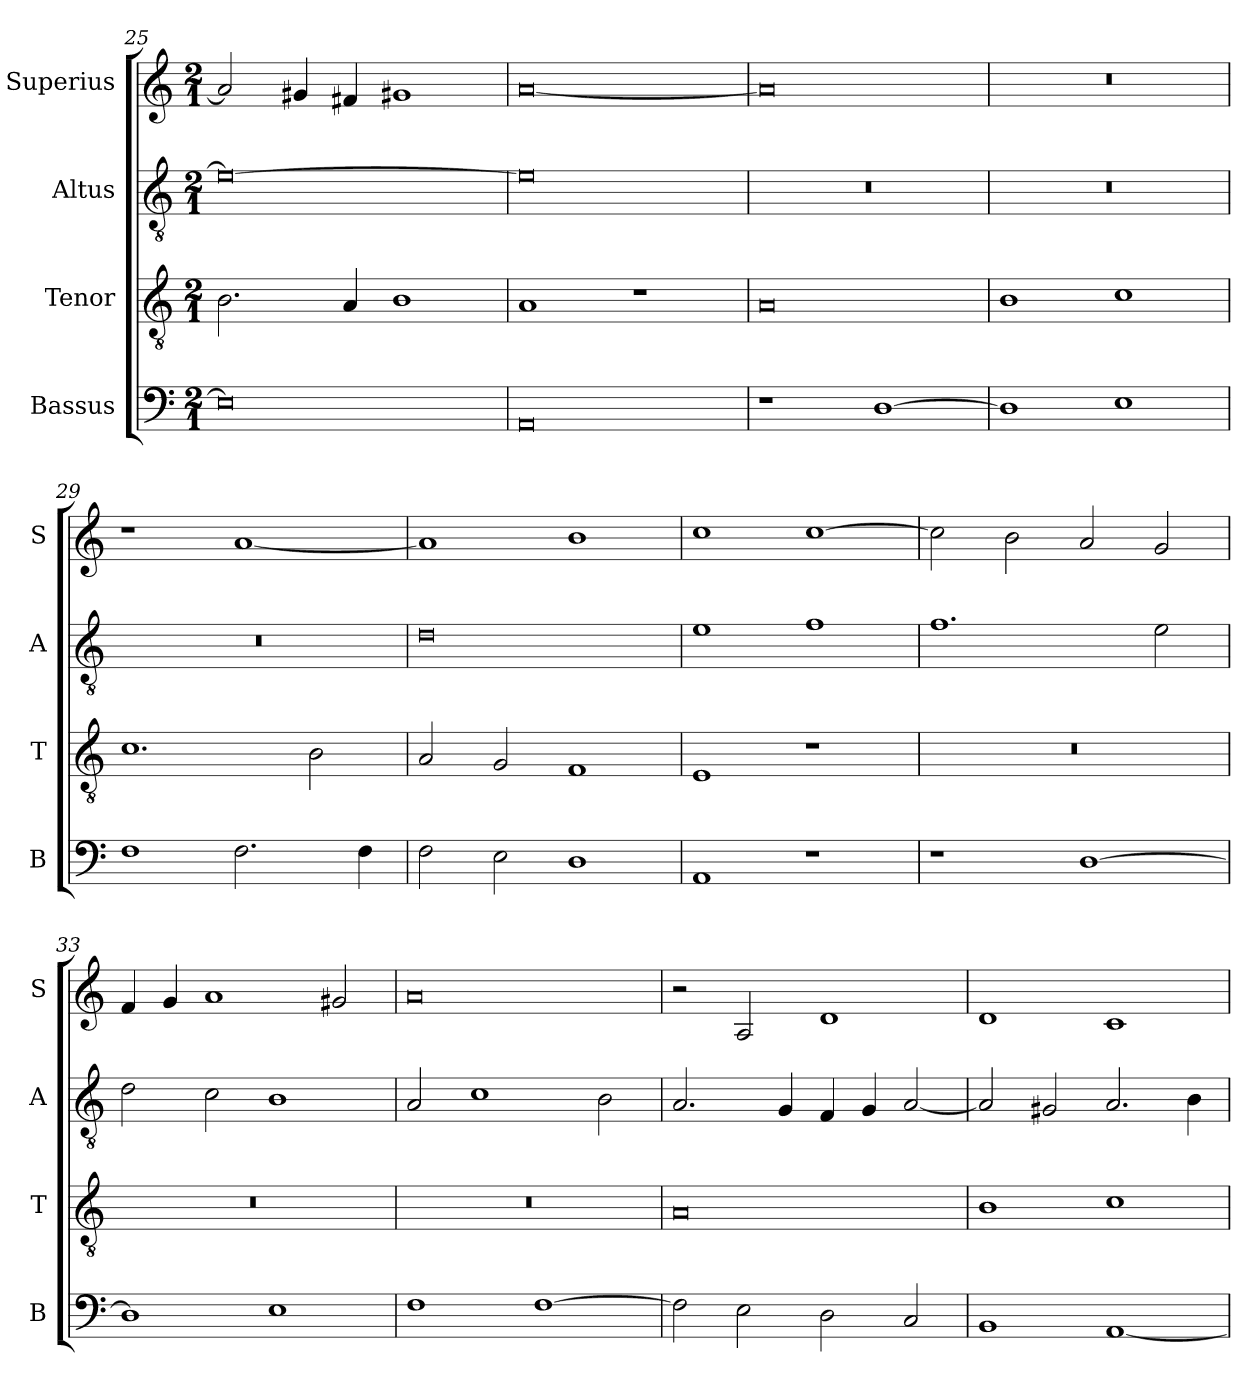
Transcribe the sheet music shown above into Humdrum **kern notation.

**kern	**kern	**kern	**kern
*part4	*part3	*part2	*part1
*staff4	*staff3	*staff2	*staff1
*I"Bassus	*I"Tenor	*I"Altus	*I"Superius
*I'B	*I'T	*I'A	*I'S
*clefF4	*clefGv2	*clefGv2	*clefG2
*k[]	*k[]	*k[]	*k[]
*C:	*C:	*C:	*C:
*M2/1	*M2/1	*M2/1	*M2/1
=25	=25	=25	=25
0E]	2.B	0e_	2a]
.	.	.	4g#X
.	4A	.	4f#X
.	1B	.	1g#X
=26	=26	=26	=26
0AA	1A	0e]	[0a
.	1r	.	.
=27	=27	=27	=27
1r	0A	0r	0a]
[1D	.	.	.
=28	=28	=28	=28
1D]	1B	0r	0r
1E	1c	.	.
=29	=29	=29	=29
1F	1.c	0r	1r
2.F	.	.	[1a
.	2B	.	.
4F	.	.	.
=30	=30	=30	=30
2F	2A	0d	1a]
2E	2G	.	.
1D	1F	.	1b
=31	=31	=31	=31
1AA	1E	1e	1cc
1r	1r	1f	[1cc
=32	=32	=32	=32
1r	0r	1.f	2cc]
.	.	.	2b
[1D	.	.	2a
.	.	2e	2g
=33	=33	=33	=33
1D]	0r	2d	4f
.	.	.	4g
.	.	2c	1a
1E	.	1B	.
.	.	.	2g#X
=34	=34	=34	=34
1F	0r	2A	0a
.	.	1c	.
[1F	.	.	.
.	.	2B	.
=35	=35	=35	=35
2F]	0A	2.A	2r
2E	.	.	2A
.	.	4G	.
2D	.	4F	1d
.	.	4G	.
2C	.	[2A	.
=36	=36	=36	=36
1BB	1B	2A]	1d
.	.	2G#X	.
[1AA	1c	2.A	1c
.	.	4B	.
=	=	=	=
*-	*-	*-	*-
